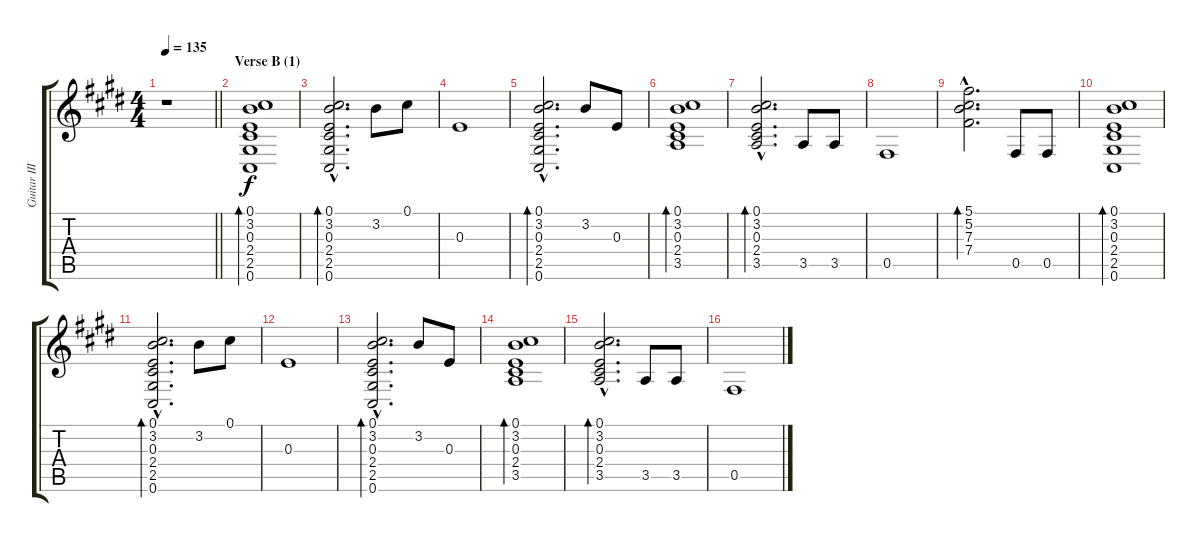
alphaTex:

\track ("Guitar III" "Guitar III") {instrument electricguitarjazz}
\staff {score tabs}
\tuning (Db4 Ab3 E3 B2 Gb2 Db2) {hide}
\ts (4 4)
\tempo 135
\clef g2
\barLineRight lightlight
\ks c#minor
r.1{dy f} |
\section ("" "Verse B (1)")
(0.1 3.2 0.3 2.4 2.5 0.6).1{bd 120} |
(0.1{hac} 3.2{hac} 0.3{hac} 2.4{hac} 2.5{hac} 0.6{hac}).2{d bd 120} 3.2.8 0.1.8 |
0.3.1 |
(0.1{hac} 3.2{hac} 0.3{hac} 2.4{hac} 2.5{hac} 0.6{hac}).2{d bd 120} 3.2.8 0.3.8 |
(0.1 3.2 0.3 2.4 3.5).1{bd 120} |
(0.1{hac} 3.2{hac} 0.3{hac} 2.4{hac} 3.5{hac}).2{d bd 120} 3.5.8 3.5.8 |
0.5.1 |
(5.1{hac} 5.2{hac} 7.3{hac} 7.4{hac}).2{d bd 120} 0.5.8 0.5.8 |
(0.1 3.2 0.3 2.4 2.5 0.6).1{bd 120} |
(0.1{hac} 3.2{hac} 0.3{hac} 2.4{hac} 2.5{hac} 0.6{hac}).2{d bd 120} 3.2.8 0.1.8 |
0.3.1 |
(0.1{hac} 3.2{hac} 0.3{hac} 2.4{hac} 2.5{hac} 0.6{hac}).2{d bd 120} 3.2.8 0.3.8 |
(0.1 3.2 0.3 2.4 3.5).1{bd 120} |
(0.1{hac} 3.2{hac} 0.3{hac} 2.4{hac} 3.5{hac}).2{d bd 120} 3.5.8 3.5.8 |
0.5.1
